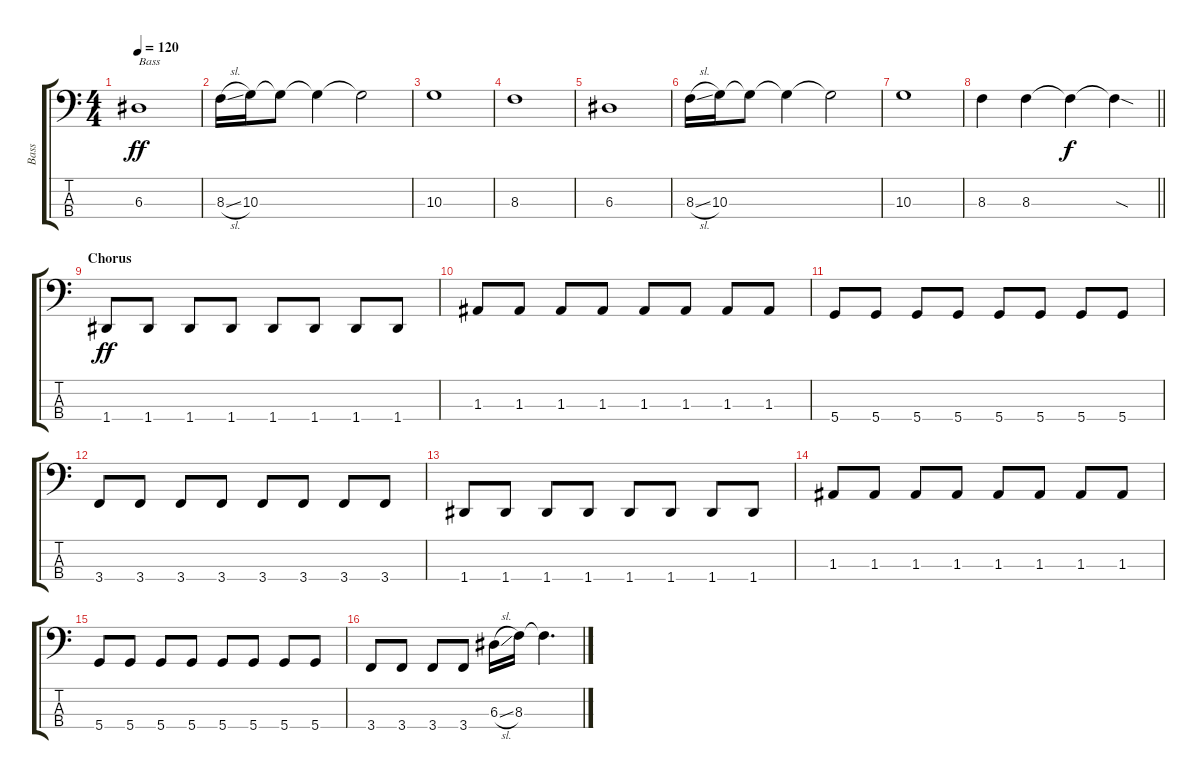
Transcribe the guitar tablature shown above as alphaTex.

\track ("Bass" "Bass") {instrument electricbassfinger}
\staff {score tabs}
\tuning (G2 D2 A1 D1) {hide}
\ts (4 4)
\tempo 120
\clef f4
\ks c
6.3.1{txt "Bass" dy ff instrument electricbassfinger} |
8.3{sl}.16 10.3.16 10.3{t}.8 10.3{t}.4 10.3{t}.2 |
10.3.1 |
8.3.1 |
6.3.1 |
8.3{sl}.16 10.3.16 10.3{t}.8 10.3{t}.4 10.3{t}.2 |
10.3.1 |
\barLineRight lightlight
8.3.4 8.3.4 8.3{t}.4{dy f} 8.3{sod t}.4 |
\section ("" "Chorus")
1.4.8{dy ff} 1.4.8 1.4.8 1.4.8 1.4.8 1.4.8 1.4.8 1.4.8 |
1.3.8 1.3.8 1.3.8 1.3.8 1.3.8 1.3.8 1.3.8 1.3.8 |
5.4.8 5.4.8 5.4.8 5.4.8 5.4.8 5.4.8 5.4.8 5.4.8 |
3.4.8 3.4.8 3.4.8 3.4.8 3.4.8 3.4.8 3.4.8 3.4.8 |
1.4.8 1.4.8 1.4.8 1.4.8 1.4.8 1.4.8 1.4.8 1.4.8 |
1.3.8 1.3.8 1.3.8 1.3.8 1.3.8 1.3.8 1.3.8 1.3.8 |
5.4.8 5.4.8 5.4.8 5.4.8 5.4.8 5.4.8 5.4.8 5.4.8 |
3.4.8 3.4.8 3.4.8 3.4.8 6.3{sl}.16 8.3.16 8.3{t}.4{d}
